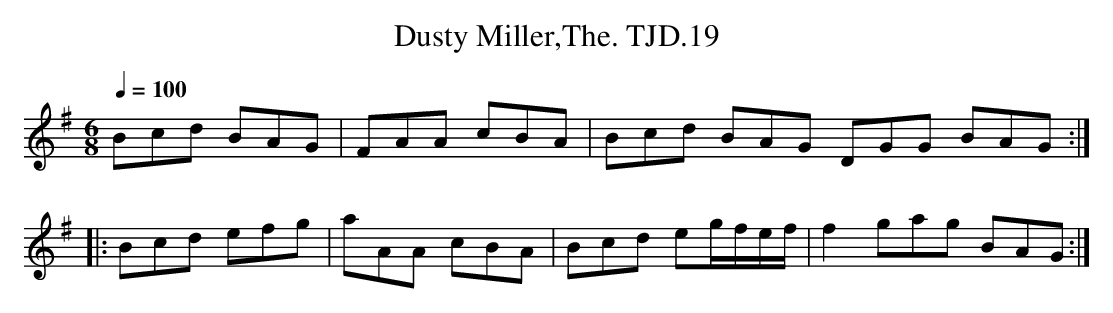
X:1
T:Dusty Miller,The. TJD.19
L:1/8
M:6/8
Q:1/4=100
K:G
Bcd BAG|FAA cBA|Bcd BAG DGG BAG:|!
|:Bcd efg|aAA cBA|Bcd eg/f/e/f/|f2 gag BAG:|]
